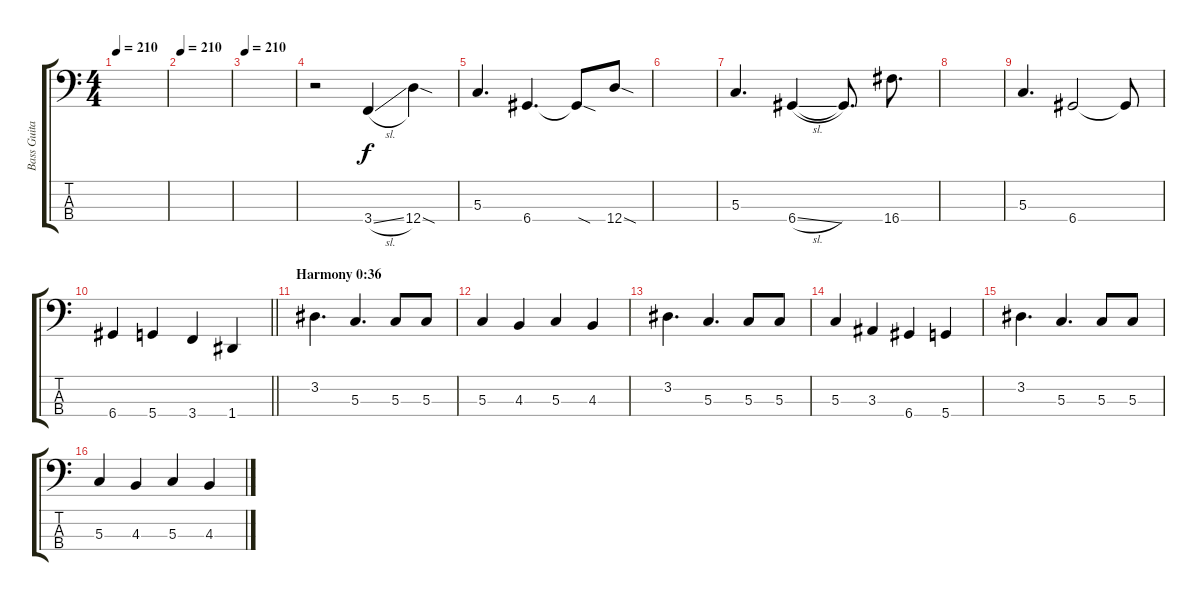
\track ("Bass Guitar" "Bass Guita") {instrument electricbassfinger}
\staff {score tabs}
\tuning (F2 C2 G1 D1) {hide}
\ts (4 4)
\tempo 210
\clef f4
\ks c
|
\tempo 210
|
\tempo 210
|
r.2 3.4{sl}.4 12.4{sod}.4 |
5.3.4{d} 6.4.4{d} 6.4{sod t}.8 12.4{sod}.8 |
|
5.3.4{d} 6.4{sl}.4 6.4{t}.8{d} 16.4.8{d} |
|
5.3.4{d} 6.4.2 6.4{t}.8 |
\barLineRight lightlight
6.4.4 5.4.4 3.4.4 1.4.4 |
\section ("" "Harmony 0:36")
3.2.4{d} 5.3.4{d} 5.3.8 5.3.8 |
5.3.4 4.3.4 5.3.4 4.3.4 |
3.2.4{d} 5.3.4{d} 5.3.8 5.3.8 |
5.3.4 3.3.4 6.4.4 5.4.4 |
3.2.4{d} 5.3.4{d} 5.3.8 5.3.8 |
5.3.4 4.3.4 5.3.4 4.3.4
